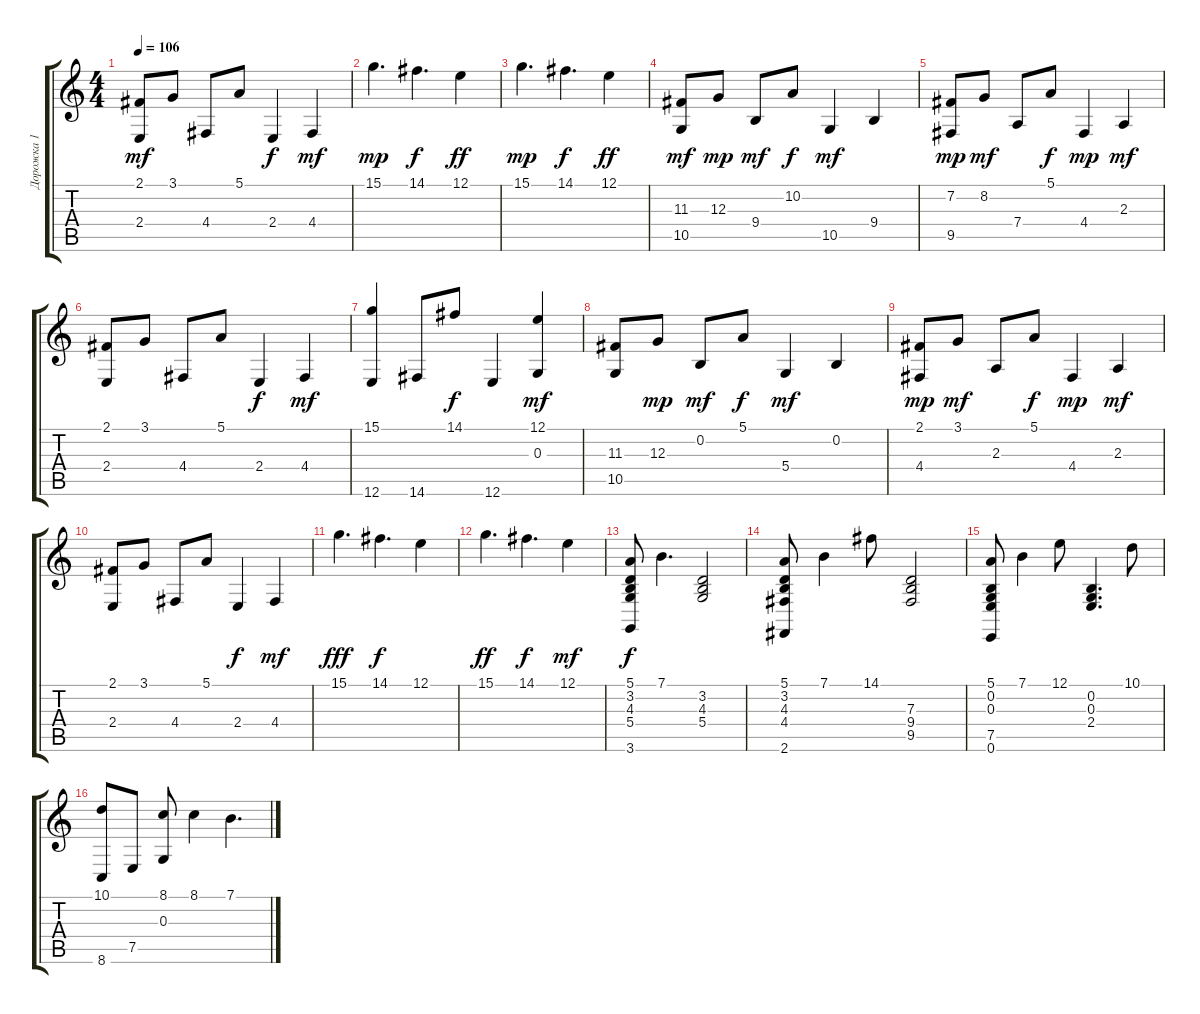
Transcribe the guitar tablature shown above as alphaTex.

\track ("Дорожка 1" "Дорожка 1") {instrument acousticgrandpiano}
\staff {score tabs}
\tuning (E4 B3 G3 D3 A2 E2) {hide}
\ts (4 4)
\tempo 106
\clef g2
\ks c
(2.1 2.4).8{dy mf} 3.1.8 4.4.8 5.1.8 2.4.4{dy f} 4.4.4{dy mf} |
15.1.4{d dy mp} 14.1.4{d dy f} 12.1.4{dy ff} |
15.1.4{d dy mp} 14.1.4{d dy f} 12.1.4{dy ff} |
(11.3 10.5).8{dy mf} 12.3.8{dy mp} 9.4.8{dy mf} 10.2.8{dy f} 10.5.4{dy mf} 9.4.4 |
(7.2 9.5).8{dy mp} 8.2.8{dy mf} 7.4.8 5.1.8{dy f} 4.4.4{dy mp} 2.3.4{dy mf} |
(2.1 2.4).8 3.1.8 4.4.8 5.1.8 2.4.4{dy f} 4.4.4{dy mf} |
(15.1 12.6).4 14.6.8 14.1.8{dy f} 12.6.4 (12.1 0.3).4{dy mf} |
(11.3 10.5).8 12.3.8{dy mp} 0.2.8{dy mf} 5.1.8{dy f} 5.4.4{dy mf} 0.2.4 |
(2.1 4.4).8{dy mp} 3.1.8{dy mf} 2.3.8 5.1.8{dy f} 4.4.4{dy mp} 2.3.4{dy mf} |
(2.1 2.4).8 3.1.8 4.4.8 5.1.8 2.4.4{dy f} 4.4.4{dy mf} |
15.1.4{d dy fff} 14.1.4{d dy f} 12.1.4 |
15.1.4{d dy ff} 14.1.4{d dy f} 12.1.4{dy mf} |
(5.1 3.2 4.3 5.4 3.6).8{dy f} 7.1.4{d} (3.2 4.3 5.4).2 |
(5.1 3.2 4.3 4.4 2.6).8 7.1.4 14.1.8 (7.3 9.4 9.5).2 |
(5.1 0.2 0.3 7.5 0.6).8 7.1.4 12.1.8 (0.2 0.3 2.4).4{d} 10.1.8 |
(10.1 8.6).8 7.5.8 (8.1 0.3).8 8.1.4 7.1.4{d}
